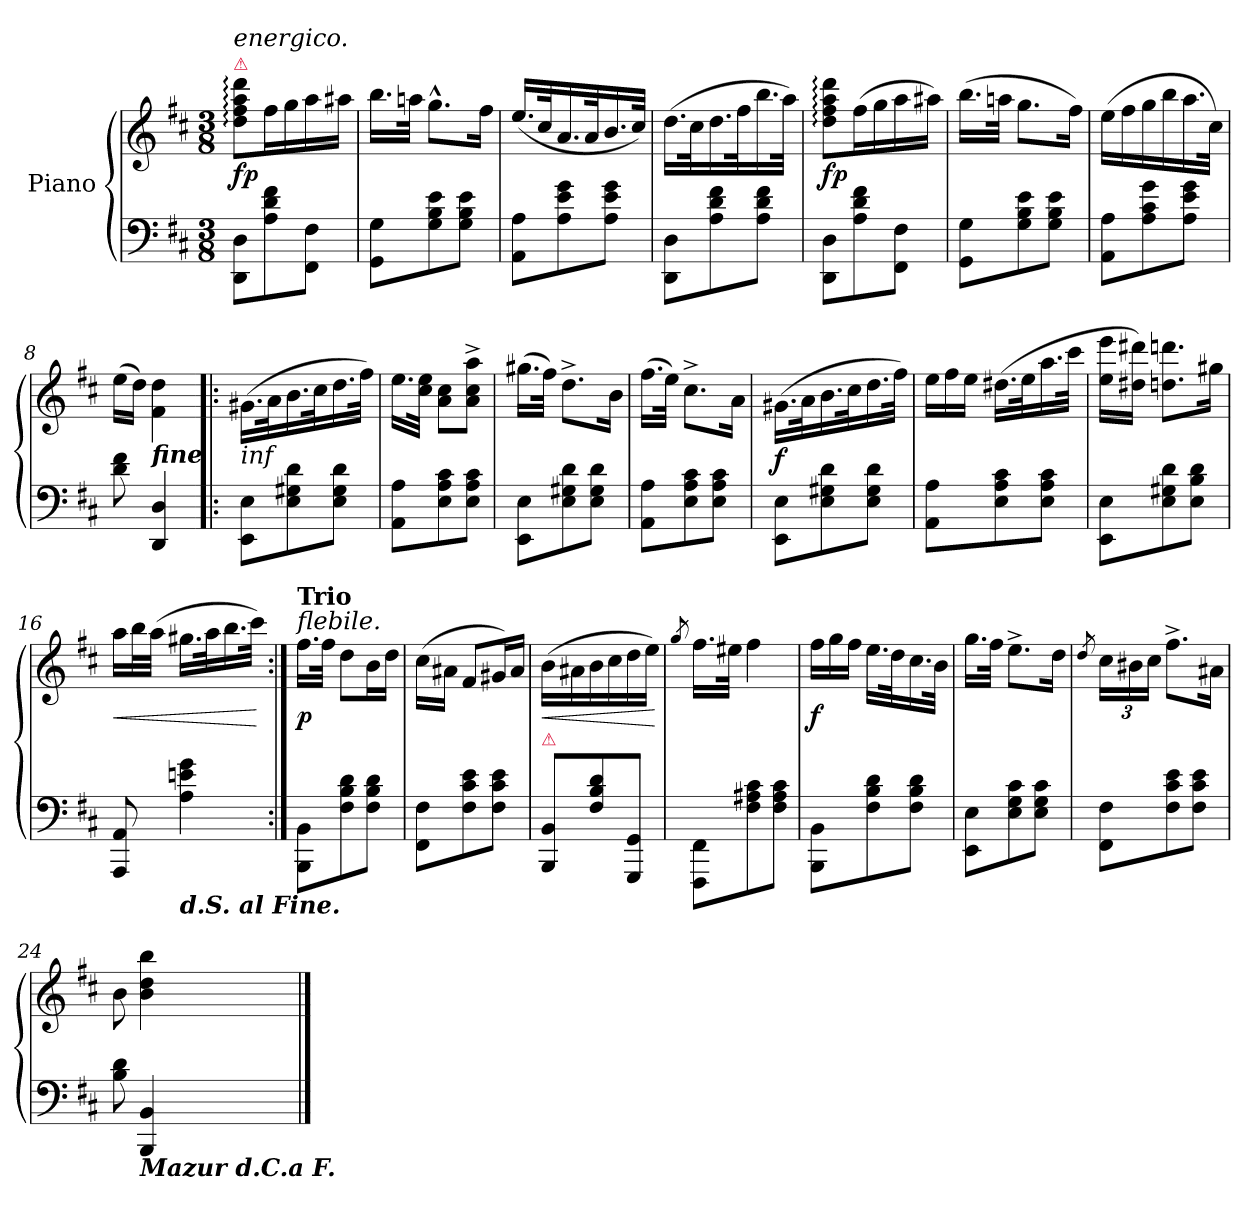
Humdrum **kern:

**kern	**kern	**dynam
*part2	*part1	*part1
*staff2	*staff1	*staff1
*I"Piano	*I"Piano	*
*clefF4	*clefG2	*
*k[f#c#]	*k[f#c#]	*
*D:	*D:	*
*M3/8	*M3/8	*
=1	=1	=1
!	!LO:TX:a:color=crimson:t=⚠	!
!	!LO:TX:a:i:t=energico.	!
8DD\ 8D\L	8dd:\ 8ff#:\ 8aa:\ 8ddd:\L	fp
8A\ 8d\ 8f#\	16ff#\L	.
.	16gg\	.
8FF#\ 8F#\J	16aa\	.
.	16aa#X\JJ	.
=2	=2	=2
8GG\ 8G\L	16.bb\LL	.
.	32aan\JJk	.
8G\ 8B\ 8e\	8.gg^^\L	.
8G\ 8B\ 8e\J	.	.
.	16ff#\Jk	.
=3	=3	=3
8AA\ 8A\L	(16.ee/LL	.
.	32cc#/K	.
8A\ 8e\ 8g\	16.a/	.
.	32a/K	.
8A\ 8e\ 8g\J	16.b/	.
.	32cc#/JJk)	.
=4	=4	=4
8DD\ 8D\L	(16.dd\LL	.
.	32cc#\K	.
8A\ 8d\ 8f#\	16.dd\	.
.	32ff#\K	.
8A\ 8d\ 8f#\J	16.bb\	.
.	32aa\JJk)	.
=5	=5	=5
8DD\ 8D\L	8dd:\ 8ff#:\ 8aa:\ 8ddd:\L	fp
8A\ 8d\ 8f#\	(16ff#\L	.
.	16gg\	.
8FF#\ 8F#\J	16aa\	.
.	16aa#X\JJ)	.
=6	=6	=6
8GG\ 8G\L	(16.bb\LL	.
.	32aan\JJk	.
8G\ 8B\ 8e\	8.gg\L	.
8G\ 8B\ 8e\J	.	.
.	16ff#\Jk)	.
=7	=7	=7
8AA\ 8A\L	(16ee\LL	.
.	16ff#\	.
8A\ 8c#\ 8g\	16gg\	.
.	16bb\	.
8A\ 8e\ 8g\J	16.aa\	.
.	32cc#\JJk)	.
=8	=8	=8
8d\ 8f#\	(16ee\LL	.
.	16dd\JJ)	.
!	!LO:TX:b:Bi:t=fine	!
4DD/ 4D/	4f#\ 4dd\	.
=9!|:	=9!|:	=9!|:
!	!LO:TX:b:i:t=inf	!
8EE\ 8E\L	(16.g#X\LL	.
.	32a\K	.
8E\ 8G#X\ 8d\	16.b\	.
.	32cc#\K	.
8E\ 8G#\ 8d\J	16.dd\	.
.	32ff#\JJk)	.
=10	=10	=10
8AA\ 8A\L	16.ee\LL	.
.	32cc#\ 32ee\JJk	.
8E\ 8A\ 8c#\	8a\ 8cc#\L	.
8E\ 8A\ 8c#\J	8a^<\ 8cc#^<\ 8aa^<\J	.
=11	=11	=11
8EE\ 8E\L	(16.gg#X\LL	.
.	32ff#\JJk)	.
8E\ 8G#X\ 8d\	8.dd^<\L	.
8E\ 8G#\ 8d\J	.	.
.	16b\Jk	.
=12	=12	=12
8AA\ 8A\L	(16.ff#\LL	.
.	32ee\JJk)	.
8E\ 8A\ 8c#\	8.cc#^<\L	.
8E\ 8A\ 8c#\J	.	.
.	16a\Jk	.
=13	=13	=13
8EE\ 8E\L	(16.g#X\LL	f
.	32a\K	.
8E\ 8G#X\ 8d\	16.b\	.
.	32cc#\K	.
8E\ 8G#\ 8d\J	16.dd\	.
.	32ff#\JJk)	.
=14	=14	=14
*	*Xtuplet	*
8AA\ 8A\L	24ee\LL	.
.	24ff#\	.
.	24ee\JJ	.
8E\ 8A\ 8c#\	(16.dd#X\LL	.
.	32ee\K	.
8E\ 8A\ 8c#\J	16.aa\	.
.	32ccc#\JJk	.
=15	=15	=15
8EE\ 8E\L	16ee\ 16eee\LL	.
.	16dd#X\ 16ddd#X\JJ)	.
8E\ 8G#X\ 8d\	8.ddn\ 8.dddn\L	.
8E\ 8B\ 8d\J	.	.
.	16gg#X\Jk	.
=16	=16	=16
!	!	!LO:HP:b
8AAA/ 8AA/	16aa\LL	<
.	32bb\L	.
.	(32aa\JJJ	.
!LO:TX:b:Bi:t=d.S. al Fine.	!	!
4A\ 4en\ 4g\	16.gg#X\LL	.
.	32aa\K	.
.	16.bb\	.
.	32ccc#\JJk)	.
.	.	[
=17:|!	=17:|!	=17:|!
!	!LO:TX:a:i:t=flebile.	!
!	!LO:TX:a:B:t=Trio	!
8BBB/ 8BB/L	16.ff#\LL	p
.	32ff#\JJk	.
8F#\ 8B\ 8d\	8dd\L	.
8F#\ 8B\ 8d\J	16b\L	.
.	16dd\JJ	.
=18	=18	=18
8FF#\ 8F#\L	(16cc#\LL	.
.	16a#X\JJ	.
8F#\ 8c#\ 8e\	8f#/L	.
8F#\ 8c#\ 8e\J	16g#X/L)	.
.	16a#/JJ	.
=19	=19	=19
!LO:TX:a:color=crimson:t=⚠	!	!
!	!	!LO:HP:b
8BBB/ 8BB/L	(16b\LL	<
.	16a#X\	.
8F#\ 8B\ 8d\	16b\	.
.	16cc#\	.
8GGG/ 8GG/J	16dd\	.
.	16ee\JJ)	.
.	.	[
=20	=20	=20
.	8qgg/	.
8FFF#/ 8FF#/L	16.ff#\LL	.
.	32ee#X\JJk	.
8F#\ 8A#X\ 8c#\	4ff#\	.
8F#\ 8A#\ 8c#\J	.	.
=21	=21	=21
8BBB/ 8BB/L	24ff#\LL	f
.	24gg\	.
.	24ff#\JJ	.
8F#\ 8B\ 8d\	16.ee\LL	.
.	32dd\K	.
8F#\ 8B\ 8d\J	16.cc#\	.
.	32b\JJk	.
=22	=22	=22
8EE\ 8E\L	16.gg\LL	.
.	32ff#\JJk	.
8E\ 8G\ 8c#\	8.ee^<\L	.
8E\ 8G\ 8c#\J	.	.
.	16dd\Jk	.
=23	=23	=23
.	8qdd/	.
*	*tuplet	*
8FF#\ 8F#\L	24cc#\LL	.
.	24b#X\	.
.	24cc#\JJ	.
8F#\ 8c#\ 8e\	8.ff#^<\L	.
8F#\ 8c#\ 8e\J	.	.
.	16a#X\Jk	.
=24	=24	=24
8B\ 8d\	8b\	.
!LO:TX:b:Bi:t=Mazur d.C.a F.	!	!
4BBB/ 4BB/	4b\ 4dd\ 4bb\	.
==	==	==
*-	*-	*-
